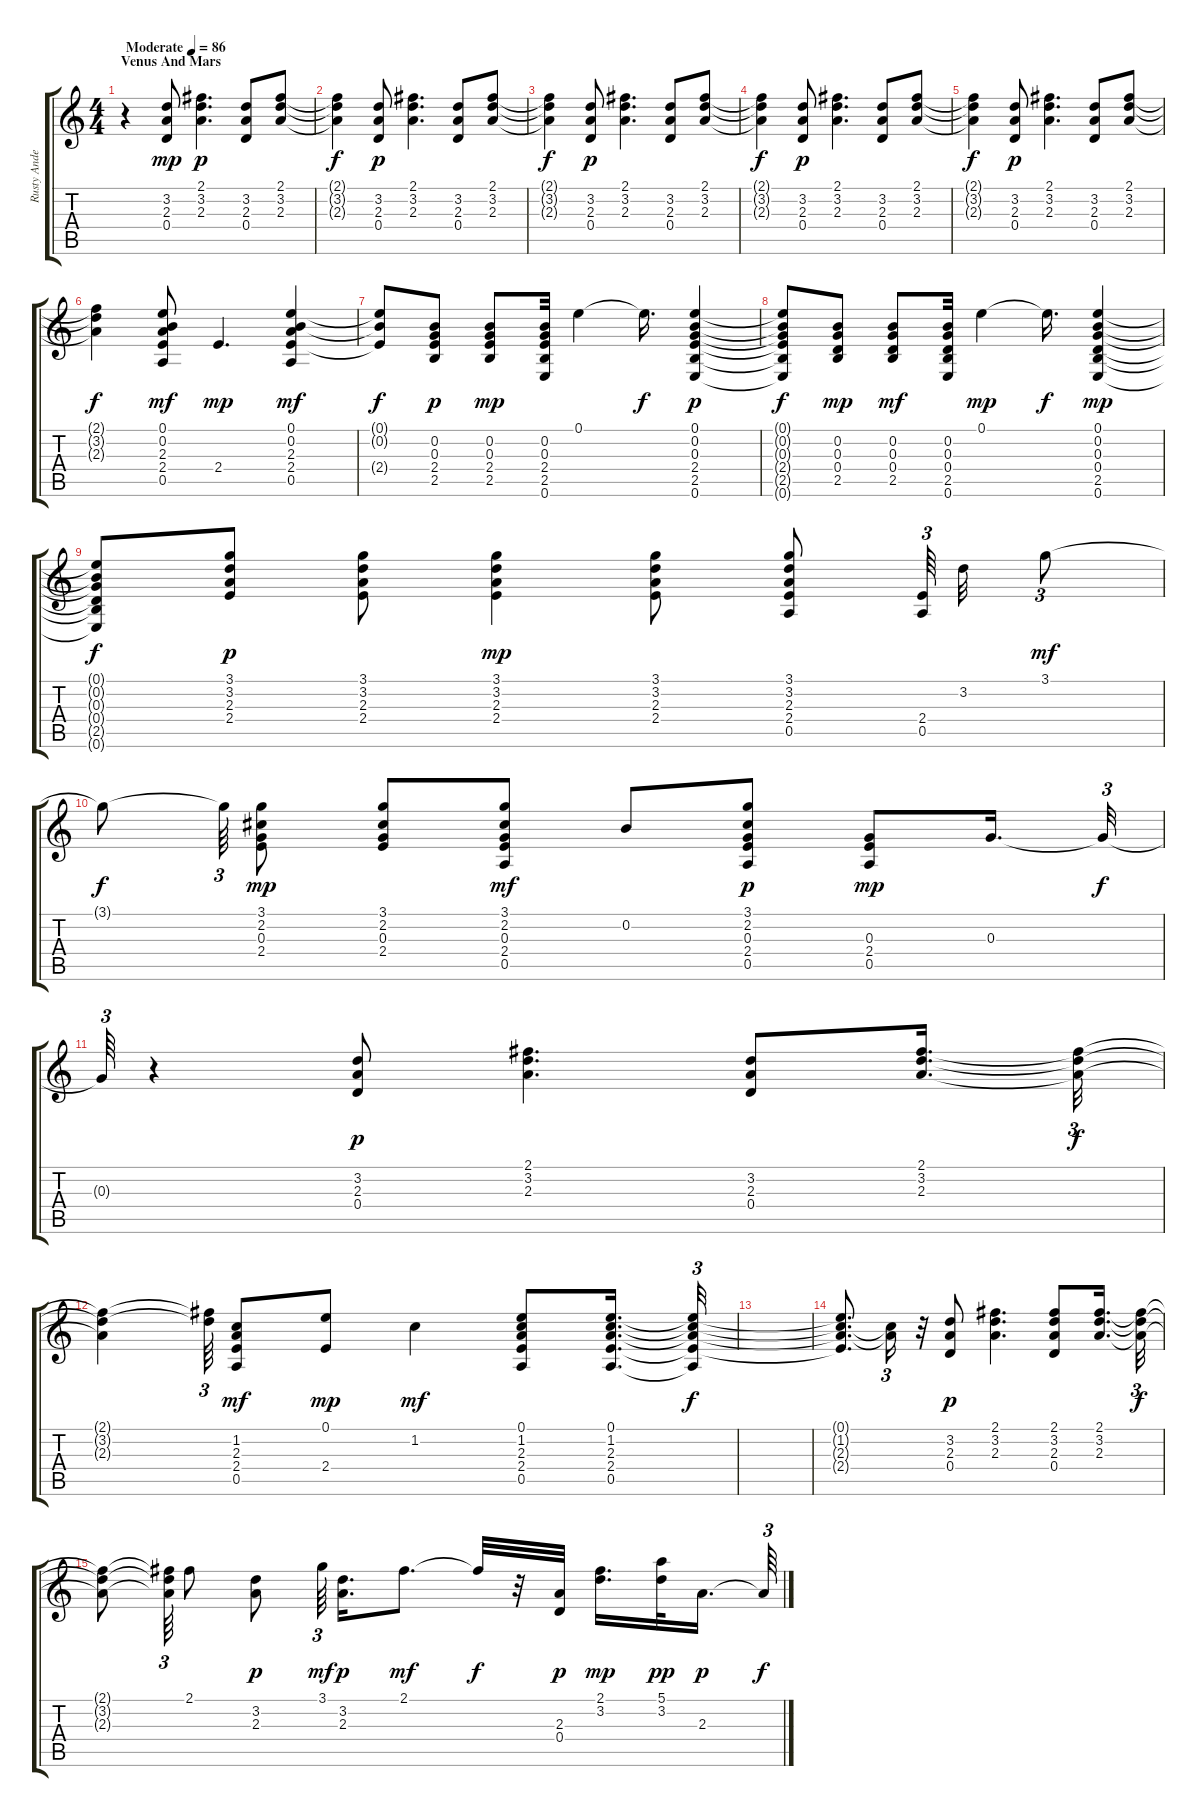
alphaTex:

\track ("Rusty Anderson" "Rusty Ande") {instrument acousticguitarsteel}
\staff {score tabs}
\tuning (E4 B3 G3 D3 A2 E2) {hide}
\ts (4 4)
\section ("" "Venus And Mars")
\tempo (86 "Moderate")
\clef g2
\ks c
r.4{dy mp instrument acousticguitarsteel} (3.2 2.3 0.4).8 (2.1 3.2 2.3).4{d dy p} (3.2 2.3 0.4).8 (2.1 3.2 2.3).8 |
(2.1{t} 3.2{t} 2.3{t}).4{dy f} (3.2 2.3 0.4).8{dy p} (2.1 3.2 2.3).4{d} (3.2 2.3 0.4).8 (2.1 3.2 2.3).8 |
(2.1{t} 3.2{t} 2.3{t}).4{dy f} (3.2 2.3 0.4).8{dy p} (2.1 3.2 2.3).4{d} (3.2 2.3 0.4).8 (2.1 3.2 2.3).8 |
(2.1{t} 3.2{t} 2.3{t}).4{dy f} (3.2 2.3 0.4).8{dy p} (2.1 3.2 2.3).4{d} (3.2 2.3 0.4).8 (2.1 3.2 2.3).8 |
(2.1{t} 3.2{t} 2.3{t}).4{dy f} (3.2 2.3 0.4).8{dy p} (2.1 3.2 2.3).4{d} (3.2 2.3 0.4).8 (2.1 3.2 2.3).8 |
(2.1{t} 3.2{t} 2.3{t}).4{dy f} (0.1 0.2 2.3 2.4 0.5).8{dy mf} 2.4.4{d dy mp} (0.1 0.2 2.3 2.4 0.5).4{dy mf} |
(0.1{t} 0.2{t} 2.4{t}).8{dy f} (0.2 0.3 2.4 2.5).8{dy p} (0.2 0.3 2.4 2.5).8{dy mp} (0.2 0.3 2.4 2.5 0.6).32 0.1.4 0.1{t}.16{d dy f} (0.1 0.2 0.3 2.4 2.5 0.6).4{dy p} |
(0.1{t} 0.2{t} 0.3{t} 2.4{t} 2.5{t} 0.6{t}).8{dy f} (0.2 0.3 0.4 2.5).8{dy mp} (0.2 0.3 0.4 2.5).8{dy mf} (0.2 0.3 0.4 2.5 0.6).32 0.1.4{dy mp} 0.1{t}.16{d dy f} (0.1 0.2 0.3 0.4 2.5 0.6).4{dy mp} |
(0.1{t} 0.2{t} 0.3{t} 0.4{t} 2.5{t} 0.6{t}).8{dy f} (3.1 3.2 2.3 2.4).8{dy p} (3.1 3.2 2.3 2.4).8 (3.1 3.2 2.3 2.4).4{dy mp} (3.1 3.2 2.3 2.4).8 (3.1 3.2 2.3 2.4 0.5).8 (2.4 0.5).64{tu (3 2) beam splitsecondary} 3.2.32 3.1.8{tu (3 2) dy mf} |
3.1{t}.8{dy f} 3.1{t}.64{tu (3 2)} (3.1 2.2 0.3 2.4).8{dy mp} (3.1 2.2 0.3 2.4).8 (3.1 2.2 0.3 2.4 0.5).8{dy mf} 0.2.8 (3.1 2.2 0.3 2.4 0.5).8{dy p} (0.3 2.4 0.5).8{dy mp} 0.3.16{d} 0.3{t}.32{tu (3 2) dy f} |
0.3{t}.64{tu (3 2)} r.4 (3.2 2.3 0.4).8{dy p} (2.1 3.2 2.3).4{d} (3.2 2.3 0.4).8 (2.1 3.2 2.3).16{d} (2.1{t} 3.2{t} 2.3{t}).32{tu (3 2) dy f} |
(2.1{t} 3.2{t} 2.3{t}).4 (2.1{t} 3.2{t}).64{tu (3 2)} (1.2 2.3 2.4 0.5).8{dy mf} (0.1 2.4).8{dy mp} 1.2.4{dy mf} (0.1 1.2 2.3 2.4 0.5).8 (0.1 1.2 2.3 2.4 0.5).16{d} (0.1{t} 1.2{t} 2.3{t} 2.4{t} 0.5{t}).32{tu (3 2) dy f} |
|
(0.1{t} 1.2{t} 2.3{t} 2.4{t}).8{d} (1.2{t} 2.3{t}).16{tu (3 2)} r.32 (3.2 2.3 0.4).8{dy p} (2.1 3.2 2.3).4{d} (2.1 3.2 2.3 0.4).8 (2.1 3.2 2.3).16{d} (2.1{t} 3.2{t} 2.3{t}).32{tu (3 2) dy f} |
(2.1{t} 3.2{t} 2.3{t}).8 (2.1{t} 3.2{t} 2.3{t}).64{tu (3 2)} 2.1.8 (3.2 2.3).8{dy p} 3.1.64{tu (3 2) dy mf beam splitsecondary} (3.2 2.3).16{d dy p} 2.1.8{d dy mf} 2.1{t}.32{dy f} r.32 (2.3 0.4).32{dy p} (2.1 3.2).16{d dy mp} (5.1 3.2).32{dy pp} 2.3.16{d dy p beam splitsecondary} 2.3{t}.64{tu (3 2) dy f}
